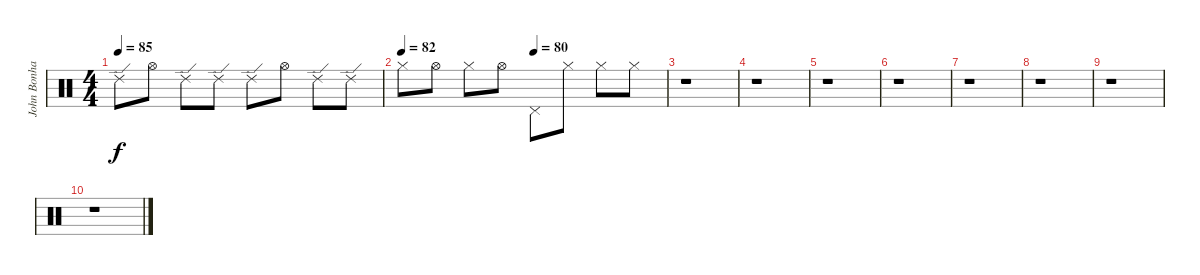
\track ("John Bonham" "John Bonha") {instrument percussion}
\staff {score}
\articulation defaults
\ts (4 4)
\tempo 85
\clef neutral
\ks c "Ride (edge) 2".8{dy f} "Hi-Hat (open)".8 "Ride (edge) 2".8 "Ride (edge) 2".8 "Ride (edge) 2".8 "Hi-Hat (open)".8 "Ride (edge) 2".8 "Ride (edge) 2".8
|
\tempo 82
\tempo (80 0.5)
"Hi-Hat (closed)".8 "Hi-Hat (open)".8 "Hi-Hat (closed)".8 "Hi-Hat (open)".8 "Pedal Hi-Hat (hit)".8 "Hi-Hat (closed)".8 "Hi-Hat (closed)".8 "Hi-Hat (closed)".8 |
r.1 |
r.1 |
r.1 |
r.1 |
r.1 |
r.1 |
r.1 |
r.1
